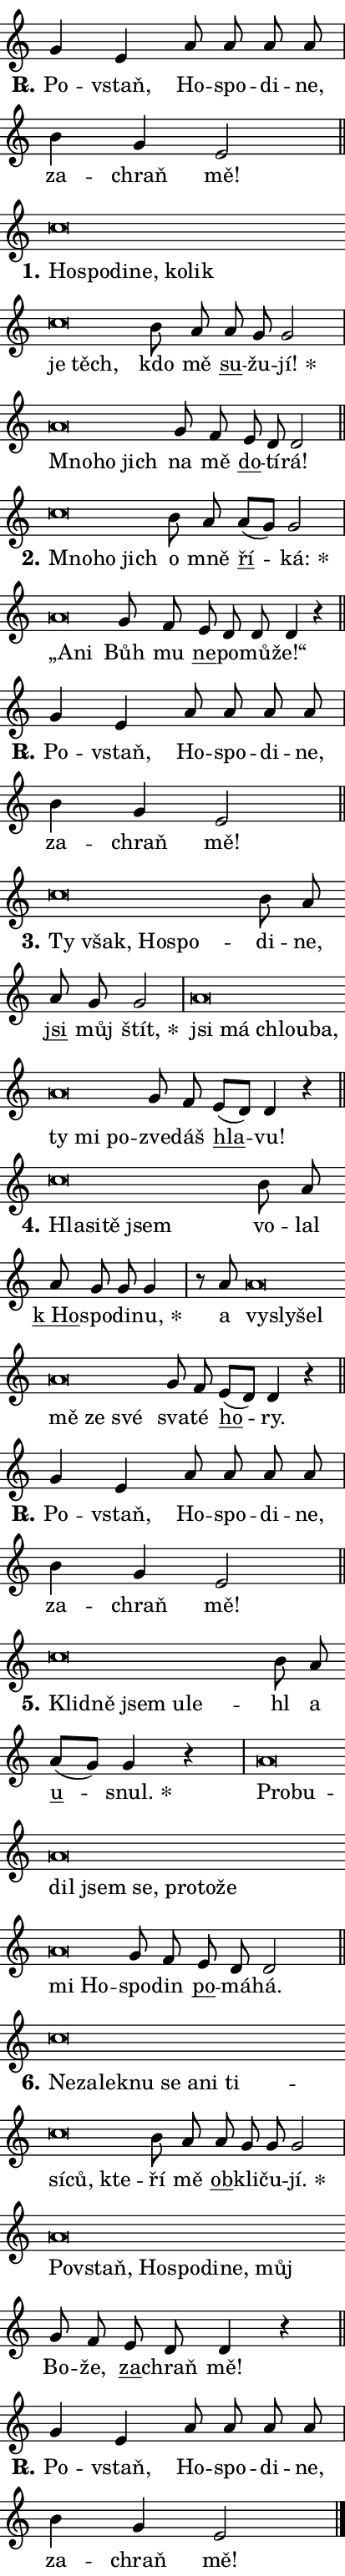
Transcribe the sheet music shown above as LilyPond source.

\version "2.24.0"
\header { tagline = "" }
\paper {
  indent = 0\cm
  top-margin = 0\cm
  right-margin = 0\cm
  bottom-margin = 0\cm
  left-margin = 0\cm
  paper-width = 7\cm
  page-breaking = #ly:one-page-breaking
  system-system-spacing.basic-distance = #11
  score-system-spacing.basic-distance = #11
  ragged-last = ##f
}


%% Author: Thomas Morley
%% https://lists.gnu.org/archive/html/lilypond-user/2020-05/msg00002.html
#(define (line-position grob)
"Returns position of @var[grob} in current system:
   @code{'start}, if at first time-step
   @code{'end}, if at last time-step
   @code{'middle} otherwise
"
  (let* ((col (ly:item-get-column grob))
         (ln (ly:grob-object col 'left-neighbor))
         (rn (ly:grob-object col 'right-neighbor))
         (col-to-check-left (if (ly:grob? ln) ln col))
         (col-to-check-right (if (ly:grob? rn) rn col))
         (break-dir-left
           (and
             (ly:grob-property col-to-check-left 'non-musical #f)
             (ly:item-break-dir col-to-check-left)))
         (break-dir-right
           (and
             (ly:grob-property col-to-check-right 'non-musical #f)
             (ly:item-break-dir col-to-check-right))))
        (cond ((eqv? 1 break-dir-left) 'start)
              ((eqv? -1 break-dir-right) 'end)
              (else 'middle))))

#(define (tranparent-at-line-position vctor)
  (lambda (grob)
  "Relying on @code{line-position} select the relevant enry from @var{vctor}.
Used to determine transparency,"
    (case (line-position grob)
      ((end) (not (vector-ref vctor 0)))
      ((middle) (not (vector-ref vctor 1)))
      ((start) (not (vector-ref vctor 2))))))

noteHeadBreakVisibility =
#(define-music-function (break-visibility)(vector?)
"Makes @code{NoteHead}s transparent relying on @var{break-visibility}"
#{
  \override NoteHead.transparent =
    #(tranparent-at-line-position break-visibility)
#})

#(define delete-ledgers-for-transparent-note-heads
  (lambda (grob)
    "Reads whether a @code{NoteHead} is transparent.
If so this @code{NoteHead} is removed from @code{'note-heads} from
@var{grob}, which is supposed to be @code{LedgerLineSpanner}.
As a result ledgers are not printed for this @code{NoteHead}"
    (let* ((nhds-array (ly:grob-object grob 'note-heads))
           (nhds-list
             (if (ly:grob-array? nhds-array)
                 (ly:grob-array->list nhds-array)
                 '()))
           ;; Relies on the transparent-property being done before
           ;; Staff.LedgerLineSpanner.after-line-breaking is executed.
           ;; This is fragile ...
           (to-keep
             (remove
               (lambda (nhd)
                 (ly:grob-property nhd 'transparent #f))
               nhds-list)))
      ;; TODO find a better method to iterate over grob-arrays, similiar
      ;; to filter/remove etc for lists
      ;; For now rebuilt from scratch
      (set! (ly:grob-object grob 'note-heads)  '())
      (for-each
        (lambda (nhd)
          (ly:pointer-group-interface::add-grob grob 'note-heads nhd))
        to-keep))))

hideNotes = {
  \noteHeadBreakVisibility #begin-of-line-visible
}
unHideNotes = {
  \noteHeadBreakVisibility #all-visible
}

% work-around for resetting accidentals
% https://lilypond.org/doc/v2.23/Documentation/notation/displaying-rhythms#unmetered-music
cadenzaMeasure = {
  \cadenzaOff
  \partial 1024 s1024
  \cadenzaOn
}

#(define-markup-command (accent layout props text) (markup?)
  "Underline accented syllable"
  (interpret-markup layout props
    #{\markup \override #'(offset . 4.3) \underline { #text }#}))

responsum = \markup \concat {
  "R" \hspace #-1.05 \path #0.1 #'((moveto 0 0.07) (lineto 0.9 0.8)) \hspace #0.05 "."
}

\layout {
    \context {
        \Staff
        \remove "Time_signature_engraver"
        \override LedgerLineSpanner.after-line-breaking = #delete-ledgers-for-transparent-note-heads
    }
    \context {
        \Voice {
            \override NoteHead.output-attributes = #'((class . "notehead"))
            \override Hairpin.height = #0.55
        }
    }
    \context {
        \Lyrics {
            \override StanzaNumber.output-attributes = #'((class . "stanzanumber"))
            \override LyricSpace.minimum-distance = #0.9
            \override LyricText.font-name = #"TeX Gyre Schola"
            \override LyricText.font-size = 1
            \override StanzaNumber.font-name = #"TeX Gyre Schola Bold"
            \override StanzaNumber.font-size = 1
        }
    }
}

% magnetic-lyrics.ily
%
%   written by
%     Jean Abou Samra <jean@abou-samra.fr>
%     Werner Lemberg <wl@gnu.org>
%
%   adapted by
%     Jiri Hon <jiri.hon@gmail.com>
%
% Version 2022-Apr-15

% https://www.mail-archive.com/lilypond-user@gnu.org/msg149350.html

#(define (Left_hyphen_pointer_engraver context)
   "Collect syllable-hyphen-syllable occurrences in lyrics and store
them in properties.  This engraver only looks to the left.  For
example, if the lyrics input is @code{foo -- bar}, it does the
following.

@itemize @bullet
@item
Set the @code{text} property of the @code{LyricHyphen} grob between
@q{foo} and @q{bar} to @code{foo}.

@item
Set the @code{left-hyphen} property of the @code{LyricText} grob with
text @q{foo} to the @code{LyricHyphen} grob between @q{foo} and
@q{bar}.
@end itemize

Use this auxiliary engraver in combination with the
@code{lyric-@/text::@/apply-@/magnetic-@/offset!} hook."
   (let ((hyphen #f)
         (text #f))
     (make-engraver
      (acknowledgers
       ((lyric-syllable-interface engraver grob source-engraver)
        (set! text grob)))
      (end-acknowledgers
       ((lyric-hyphen-interface engraver grob source-engraver)
        ;(when (not (grob::has-interface grob 'lyric-space-interface))
          (set! hyphen grob)));)
      ((stop-translation-timestep engraver)
       (when (and text hyphen)
         (ly:grob-set-object! text 'left-hyphen hyphen))
       (set! text #f)
       (set! hyphen #f)))))

#(define (lyric-text::apply-magnetic-offset! grob)
   "If the space between two syllables is less than the value in
property @code{LyricText@/.details@/.squash-threshold}, move the right
syllable to the left so that it gets concatenated with the left
syllable.

Use this function as a hook for
@code{LyricText@/.after-@/line-@/breaking} if the
@code{Left_@/hyphen_@/pointer_@/engraver} is active."
   (let ((hyphen (ly:grob-object grob 'left-hyphen #f)))
     (when hyphen
       (let ((left-text (ly:spanner-bound hyphen LEFT)))
         (when (grob::has-interface left-text 'lyric-syllable-interface)
           (let* ((common (ly:grob-common-refpoint grob left-text X))
                  (this-x-ext (ly:grob-extent grob common X))
                  (left-x-ext
                   (begin
                     ;; Trigger magnetism for left-text.
                     (ly:grob-property left-text 'after-line-breaking)
                     (ly:grob-extent left-text common X)))
                  ;; `delta` is the gap width between two syllables.
                  (delta (- (interval-start this-x-ext)
                            (interval-end left-x-ext)))
                  (details (ly:grob-property grob 'details))
                  (threshold (assoc-get 'squash-threshold details 0.2)))
             (when (< delta threshold)
               (let* (;; We have to manipulate the input text so that
                      ;; ligatures crossing syllable boundaries are not
                      ;; disabled.  For languages based on the Latin
                      ;; script this is essentially a beautification.
                      ;; However, for non-Western scripts it can be a
                      ;; necessity.
                      (lt (ly:grob-property left-text 'text))
                      (rt (ly:grob-property grob 'text))
                      (is-space (grob::has-interface hyphen 'lyric-space-interface))
                      (space (if is-space " " ""))
                      (space-markup (grob-interpret-markup grob " "))
                      (space-size (interval-length (ly:stencil-extent space-markup X)))
                      (extra-delta (if is-space space-size 0))
                      ;; Append new syllable.
                      (ltrt-space (if (and (string? lt) (string? rt))
                                (string-append lt space rt)
                                (make-concat-markup (list lt space rt))))
                      ;; Right-align `ltrt` to the right side.
                      (ltrt-space-markup (grob-interpret-markup
                               grob
                               (make-translate-markup
                                (cons (interval-length this-x-ext) 0)
                                (make-right-align-markup ltrt-space)))))
                 (begin
                   ;; Don't print `left-text`.
                   (ly:grob-set-property! left-text 'stencil #f)
                   ;; Set text and stencil (which holds all collected
                   ;; syllables so far) and shift it to the left.
                   (ly:grob-set-property! grob 'text ltrt-space)
                   (ly:grob-set-property! grob 'stencil ltrt-space-markup)
                   (ly:grob-translate-axis! grob (- (- delta extra-delta)) X))))))))))


#(define (lyric-hyphen::displace-bounds-first grob)
   ;; Make very sure this callback isn't triggered too early.
   (let ((left (ly:spanner-bound grob LEFT))
         (right (ly:spanner-bound grob RIGHT)))
     (ly:grob-property left 'after-line-breaking)
     (ly:grob-property right 'after-line-breaking)
     (ly:lyric-hyphen::print grob)))

squashThreshold = #0.4

\layout {
  \context {
    \Lyrics
    \consists #Left_hyphen_pointer_engraver
    \override LyricText.after-line-breaking =
      #lyric-text::apply-magnetic-offset!
    \override LyricHyphen.stencil = #lyric-hyphen::displace-bounds-first
    \override LyricText.details.squash-threshold = \squashThreshold
    \override LyricHyphen.minimum-distance = 0
    \override LyricHyphen.minimum-length = \squashThreshold
  }
}

squash = \override LyricText.details.squash-threshold = 9999
unSquash = \override LyricText.details.squash-threshold = \squashThreshold

left = \override LyricText.self-alignment-X = #LEFT
unLeft = \revert LyricText.self-alignment-X

starOffset = #(lambda (grob) 
                (let ((x_offset (ly:self-alignment-interface::aligned-on-x-parent grob)))
                  (if (= x_offset 0) 0 (+ x_offset 1.2))))

star = #(define-music-function (syllable)(string?)
"Append star separator at the end of a syllable"
#{
  \once \override LyricText.X-offset = #starOffset
  \lyricmode { \markup {
    #syllable
    \override #'((font-name . "TeX Gyre Schola Bold")) \hspace #0.2 \lower #0.65 \larger "*"
  } }
#})

starAccent = #(define-music-function (syllable)(string?)
"Append star separator at the end of a syllable and make accent"
#{
  \once \override LyricText.X-offset = #starOffset
  \lyricmode { \markup {
    \accent #syllable
    \override #'((font-name . "TeX Gyre Schola Bold")) \hspace #0.2 \lower #0.65 \larger "*"
  } }
#})

breath = #(define-music-function (syllable)(string?)
"Append breathing indicator at the end of a syllable"
#{
  \lyricmode { \markup { #syllable "+" } }
#})

optionalBreath = #(define-music-function (syllable)(string?)
"Append optional breathing indicator at the end of a syllable"
#{
  \lyricmode { \markup { #syllable "(+)" } }
#})


\score {
    <<
        \new Voice = "melody" { \cadenzaOn \key c \major \relative { g'4 e a8 a a a \cadenzaMeasure \bar "|" b4 g e2 \cadenzaMeasure \bar "||" \break } }
        \new Lyrics \lyricsto "melody" { \lyricmode { \set stanza = \responsum
Po -- vstaň, Ho -- spo -- di -- ne, za -- chraň mě! } }
    >>
    \layout {}
}

\score {
    <<
        \new Voice = "melody" { \cadenzaOn \key c \major \relative { c''\breve*1/16 \hideNotes \breve*1/16 \bar "" \breve*1/16 \bar "" \breve*1/16 \bar "" \breve*1/16 \bar "" \breve*1/16 \bar "" \breve*1/16 \breve*1/16 \bar "" \unHideNotes b8 a \bar "" a g g2 \cadenzaMeasure \bar "|" a\breve*1/16 \hideNotes \breve*1/16 \breve*1/16 \bar "" \unHideNotes g8 f \bar "" e d d2 \cadenzaMeasure \bar "||" \break } }
        \new Lyrics \lyricsto "melody" { \lyricmode { \set stanza = "1."
\left Ho -- \squash spo -- di -- ne, ko -- lik je těch, \unLeft \unSquash kdo mě \markup \accent su -- žu -- \star jí! \left Mno -- \squash ho jich \unLeft \unSquash na mě \markup \accent do -- tí -- rá! } }
    >>
    \layout {}
}

\score {
    <<
        \new Voice = "melody" { \cadenzaOn \key c \major \relative { c''\breve*1/16 \hideNotes \breve*1/16 \breve*1/16 \bar "" \unHideNotes b8 a \bar "" a[( g)] g2 \cadenzaMeasure \bar "|" a\breve*1/16 \hideNotes \breve*1/16 \bar "" \unHideNotes g8 f \bar "" e d d d4 r \cadenzaMeasure \bar "||" \break } }
        \new Lyrics \lyricsto "melody" { \lyricmode { \set stanza = "2."
\left Mno -- \squash ho jich \unLeft \unSquash o mně \markup \accent ří -- \star ká: \left „A -- \squash ni \unLeft \unSquash Bůh mu \markup \accent ne -- po -- mů -- že!“ } }
    >>
    \layout {}
}

\score {
    <<
        \new Voice = "melody" { \cadenzaOn \key c \major \relative { g'4 e a8 a a a \cadenzaMeasure \bar "|" b4 g e2 \cadenzaMeasure \bar "||" \break } }
        \new Lyrics \lyricsto "melody" { \lyricmode { \set stanza = \responsum
Po -- vstaň, Ho -- spo -- di -- ne, za -- chraň mě! } }
    >>
    \layout {}
}

\score {
    <<
        \new Voice = "melody" { \cadenzaOn \key c \major \relative { c''\breve*1/16 \hideNotes \breve*1/16 \bar "" \breve*1/16 \breve*1/16 \bar "" \unHideNotes b8 a \bar "" a g g2 \cadenzaMeasure \bar "|" a\breve*1/16 \hideNotes \breve*1/16 \bar "" \breve*1/16 \bar "" \breve*1/16 \bar "" \breve*1/16 \bar "" \breve*1/16 \breve*1/16 \bar "" \unHideNotes g8 f \bar "" e[( d)] d4 r \cadenzaMeasure \bar "||" \break } }
        \new Lyrics \lyricsto "melody" { \lyricmode { \set stanza = "3."
\left Ty \squash však, Ho -- spo -- \unLeft \unSquash di -- ne, \markup \accent jsi můj \star štít, \left jsi \squash má chlou -- ba, ty mi po -- \unLeft \unSquash zve -- dáš \markup \accent hla -- vu! } }
    >>
    \layout {}
}

\score {
    <<
        \new Voice = "melody" { \cadenzaOn \key c \major \relative { c''\breve*1/16 \hideNotes \breve*1/16 \bar "" \breve*1/16 \breve*1/16 \bar "" \unHideNotes b8 a \bar "" a g g g4 \cadenzaMeasure \bar "|" r8 a8 a\breve*1/16 \hideNotes \breve*1/16 \bar "" \breve*1/16 \bar "" \breve*1/16 \bar "" \breve*1/16 \breve*1/16 \bar "" \unHideNotes g8 f \bar "" e[( d)] d4 r \cadenzaMeasure \bar "||" \break } }
        \new Lyrics \lyricsto "melody" { \lyricmode { \set stanza = "4."
\left Hla -- \squash si -- tě jsem \unLeft \unSquash vo -- lal \markup \accent "k Ho" -- spo -- di -- \star nu, a \left vy -- \squash sly -- šel mě ze své \unLeft \unSquash sva -- té \markup \accent ho -- ry. } }
    >>
    \layout {}
}

\score {
    <<
        \new Voice = "melody" { \cadenzaOn \key c \major \relative { g'4 e a8 a a a \cadenzaMeasure \bar "|" b4 g e2 \cadenzaMeasure \bar "||" \break } }
        \new Lyrics \lyricsto "melody" { \lyricmode { \set stanza = \responsum
Po -- vstaň, Ho -- spo -- di -- ne, za -- chraň mě! } }
    >>
    \layout {}
}

\score {
    <<
        \new Voice = "melody" { \cadenzaOn \key c \major \relative { c''\breve*1/16 \hideNotes \breve*1/16 \bar "" \breve*1/16 \bar "" \breve*1/16 \breve*1/16 \bar "" \unHideNotes b8 a \bar "" a[( g)] g4 r \cadenzaMeasure \bar "|" a\breve*1/16 \hideNotes \breve*1/16 \bar "" \breve*1/16 \bar "" \breve*1/16 \bar "" \breve*1/16 \bar "" \breve*1/16 \bar "" \breve*1/16 \bar "" \breve*1/16 \bar "" \breve*1/16 \breve*1/16 \bar "" \unHideNotes g8 f \bar "" e d d2 \cadenzaMeasure \bar "||" \break } }
        \new Lyrics \lyricsto "melody" { \lyricmode { \set stanza = "5."
\left Klid -- \squash ně jsem u -- le -- \unLeft \unSquash hl a \markup \accent u -- \star snul. \left Pro -- \squash bu -- dil jsem se, pro -- to -- že mi Ho -- \unLeft \unSquash spo -- din \markup \accent po -- má -- há. } }
    >>
    \layout {}
}

\score {
    <<
        \new Voice = "melody" { \cadenzaOn \key c \major \relative { c''\breve*1/16 \hideNotes \breve*1/16 \bar "" \breve*1/16 \bar "" \breve*1/16 \bar "" \breve*1/16 \bar "" \breve*1/16 \bar "" \breve*1/16 \bar "" \breve*1/16 \bar "" \breve*1/16 \bar "" \breve*1/16 \breve*1/16 \bar "" \unHideNotes b8 a \bar "" a g g g2 \cadenzaMeasure \bar "|" a\breve*1/16 \hideNotes \breve*1/16 \bar "" \breve*1/16 \bar "" \breve*1/16 \bar "" \breve*1/16 \bar "" \breve*1/16 \breve*1/16 \bar "" \unHideNotes g8 f \bar "" e d d4 r \cadenzaMeasure \bar "||" \break } }
        \new Lyrics \lyricsto "melody" { \lyricmode { \set stanza = "6."
\left Ne -- \squash za -- lek -- nu se a -- ni ti -- sí -- ců, kte -- \unLeft \unSquash ří mě \markup \accent ob -- kli -- ču -- \star jí. \left Po -- \squash vstaň, Ho -- spo -- di -- ne, můj \unLeft \unSquash Bo -- že, \markup \accent za -- chraň mě! } }
    >>
    \layout {}
}

\score {
    <<
        \new Voice = "melody" { \cadenzaOn \key c \major \relative { g'4 e a8 a a a \cadenzaMeasure \bar "|" b4 g e2 \cadenzaMeasure \bar "||" \break } \bar "|." }
        \new Lyrics \lyricsto "melody" { \lyricmode { \set stanza = \responsum
Po -- vstaň, Ho -- spo -- di -- ne, za -- chraň mě! } }
    >>
    \layout {}
}
